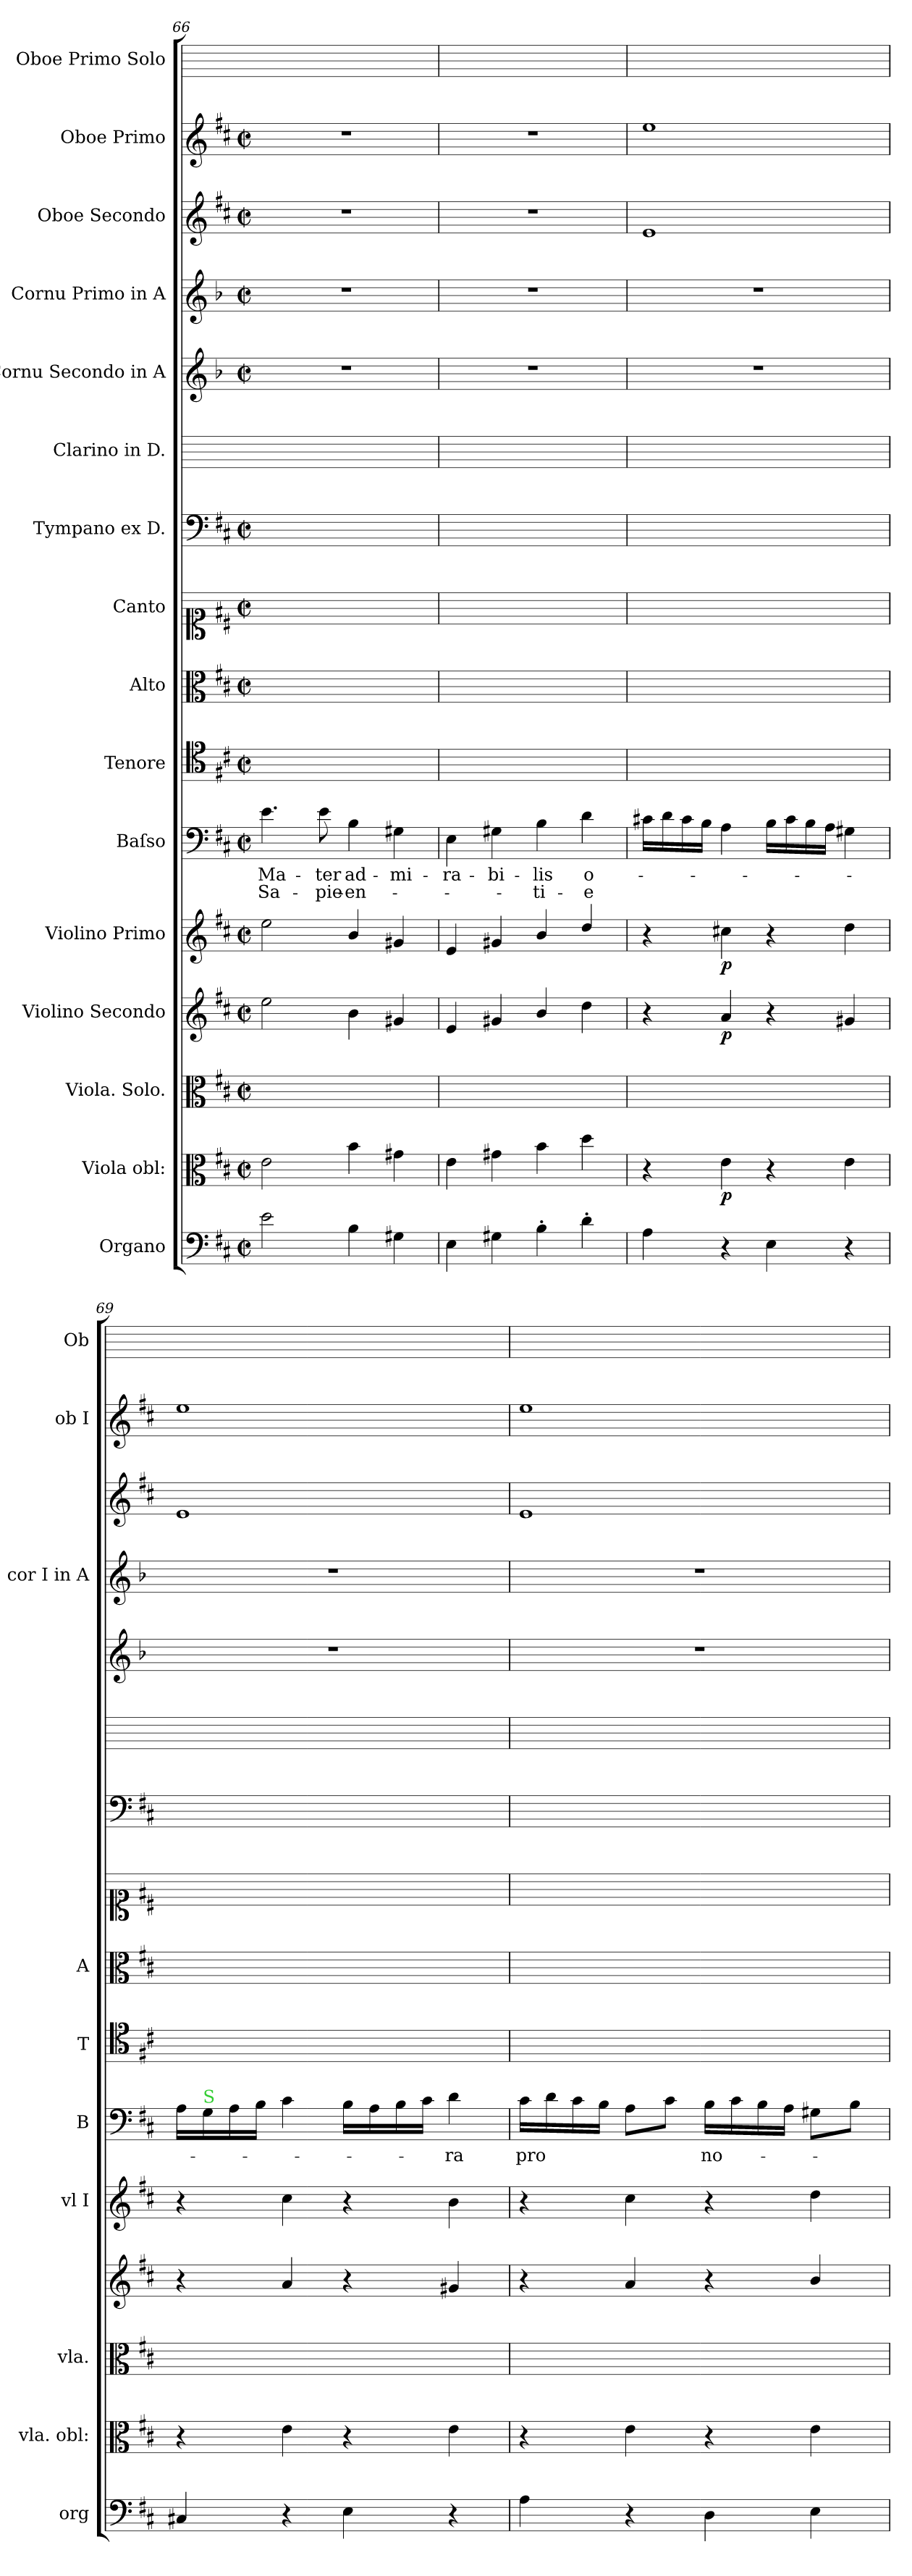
**kern	**dynam	**kern	**dynam	**kern	**kern	**dynam	**kern	**dynam	**kern	**text	**text	**kern	**kern	**kern	**kern	**kern	**kern	**kern	**kern	**dynam	**kern	**dynam	**kern
*part16	*part16	*part15	*part15	*part14	*part13	*part13	*part12	*part12	*part11	*part11	*part11	*part10	*part9	*part8	*part7	*part6	*part5	*part4	*part3	*part3	*part2	*part2	*part1
*staff16	*staff16	*staff15	*staff15	*staff14	*staff13	*staff13	*staff12	*staff12	*staff11	*staff11	*staff11	*staff10	*staff9	*staff8	*staff7	*staff6	*staff5	*staff4	*staff3	*staff3	*staff2	*staff2	*staff1
*I"Organo	*	*I"Viola obl:	*	*I"Viola. Solo.	*I"Violino Secondo	*	*I"Violino Primo	*	*I"Baſso	*	*	*I"Tenore	*I"Alto	*I"Canto	*I"Tympano ex D.	*I"Clarino in D.	*I"Cornu Secondo in A	*I"Cornu Primo in A	*I"Oboe Secondo	*	*I"Oboe Primo	*	*I"Oboe Primo Solo
*I'org	*	*I'vla. obl:	*	*I'vla.	*	*	*I'vl I	*	*I'B	*	*	*I'T	*I'A	*	*	*	*	*I'cor I in A	*	*	*I'ob I	*	*I'Ob
*clefF4	*	*clefC3	*	*clefC3	*clefG2	*	*clefG2	*	*clefF4	*	*	*clefC4	*clefC3	*clefC1	*clefF4	*	*clefG2	*clefG2	*clefG2	*	*clefG2	*	*
*	*	*	*	*	*	*	*	*	*	*	*	*	*	*	*	*	*ITrd2c3	*ITrd2c3	*	*	*	*	*
*k[f#c#]	*	*k[f#c#]	*	*k[f#c#]	*k[f#c#]	*	*k[f#c#]	*	*k[f#c#]	*	*	*k[f#c#]	*k[f#c#]	*k[f#c#]	*k[f#c#]	*	*k[f#c#]	*k[f#c#]	*k[f#c#]	*	*k[f#c#]	*	*
*D:	*	*D:	*	*D:	*D:	*	*D:	*	*D:	*	*	*D:	*D:	*D:	*D:	*	*D:	*D:	*D:	*	*D:	*	*
*M2/2	*	*M2/2	*	*M2/2	*M2/2	*	*M2/2	*	*M2/2	*	*	*M2/2	*M2/2	*M2/2	*M2/2	*	*M2/2	*M2/2	*M2/2	*	*M2/2	*	*
*met(c|)	*	*met(c|)	*	*met(c|)	*met(c|)	*	*met(c|)	*	*met(c|)	*	*	*met(c|)	*met(c|)	*met(c|)	*met(c|)	*	*met(c|)	*met(c|)	*met(c|)	*	*met(c|)	*	*
=66	=66	=66	=66	=66	=66	=66	=66	=66	=66	=66	=66	=66	=66	=66	=66	=66	=66	=66	=66	=66	=66	=66	=66
2e\	.	2e\	.	1ryy	2ee\	.	2ee\	.	4.e\	Ma-	Sa-	1ryy	1ryy	1ryy	1ryy	1ryy	1r	1r	1r	.	1r	.	1ryy
.	.	.	.	.	.	.	.	.	8e\	-ter	-pie-	.	.	.	.	.	.	.	.	.	.	.	.
4B\	.	4b\	.	.	4b\	.	4b/	.	4B\	ad-	-en-	.	.	.	.	.	.	.	.	.	.	.	.
4G#X\	.	4g#X\	.	.	4g#X/	.	4g#X/	.	4G#X\	-mi-	.	.	.	.	.	.	.	.	.	.	.	.	.
=67	=67	=67	=67	=67	=67	=67	=67	=67	=67	=67	=67	=67	=67	=67	=67	=67	=67	=67	=67	=67	=67	=67	=67
4E\	.	4e\	.	1ryy	4e/	.	4e/	.	4E\	-ra-	.	1ryy	1ryy	1ryy	1ryy	1ryy	1r	1r	1r	.	1r	.	1ryy
4G#X\	.	4g#X\	.	.	4g#X/	.	4g#X/	.	4G#X\	-bi-	.	.	.	.	.	.	.	.	.	.	.	.	.
4B'\	.	4b\	.	.	4b/	.	4b/	.	4B\	-lis	-ti-	.	.	.	.	.	.	.	.	.	.	.	.
4d'\	.	4dd\	.	.	4dd\	.	4dd/	.	4d\	o-	-e	.	.	.	.	.	.	.	.	.	.	.	.
=68	=68	=68	=68	=68	=68	=68	=68	=68	=68	=68	=68	=68	=68	=68	=68	=68	=68	=68	=68	=68	=68	=68	=68
!	!LO:DY:b	!	!	!	!	!	!	!	!	!	!	!	!	!	!	!	!	!	!	!	!	!	!
4A\	po.	4r	.	1ryy	4r	.	4r	.	16c#X\LL	.	.	1ryy	1ryy	1ryy	1ryy	1ryy	1r	1r	1e/	po.	1ee\	po.	1ryy
.	.	.	.	.	.	.	.	.	16d\	.	.	.	.	.	.	.	.	.	.	.	.	.	.
.	.	.	.	.	.	.	.	.	16c#\	.	.	.	.	.	.	.	.	.	.	.	.	.	.
.	.	.	.	.	.	.	.	.	16B\JJ	.	.	.	.	.	.	.	.	.	.	.	.	.	.
!	!	!	!	!	!	!	!	!LO:DY:b	!	!	!	!	!	!	!	!	!	!	!	!	!	!	!
4r	.	4e\	p	.	4a/	p	4cc#X\	p	4A\	.	.	.	.	.	.	.	.	.	.	.	.	.	.
4E\	.	4r	.	.	4r	.	4r	.	16B\LL	.	.	.	.	.	.	.	.	.	.	.	.	.	.
.	.	.	.	.	.	.	.	.	16c#\	.	.	.	.	.	.	.	.	.	.	.	.	.	.
.	.	.	.	.	.	.	.	.	16B\	.	.	.	.	.	.	.	.	.	.	.	.	.	.
.	.	.	.	.	.	.	.	.	16A\JJ	.	.	.	.	.	.	.	.	.	.	.	.	.	.
4r	.	4e\	.	.	4g#X/	.	4dd\	.	4G#X\	.	.	.	.	.	.	.	.	.	.	.	.	.	.
=69	=69	=69	=69	=69	=69	=69	=69	=69	=69	=69	=69	=69	=69	=69	=69	=69	=69	=69	=69	=69	=69	=69	=69
4C#X/	.	4r	.	1ryy	4r	.	4r	.	16A\LL	.	.	1ryy	1ryy	1ryy	1ryy	1ryy	1r	1r	1e/	.	1ee\	.	1ryy
!	!	!	!	!	!	!	!	!	!LO:TX:a:color=limegreen:t=S	!	!	!	!	!	!	!	!	!	!	!	!	!	!
.	.	.	.	.	.	.	.	.	16G\	.	.	.	.	.	.	.	.	.	.	.	.	.	.
.	.	.	.	.	.	.	.	.	16A\	.	.	.	.	.	.	.	.	.	.	.	.	.	.
.	.	.	.	.	.	.	.	.	16B\JJ	.	.	.	.	.	.	.	.	.	.	.	.	.	.
4r	.	4e\	.	.	4a/	.	4cc#\	.	4c#\	.	.	.	.	.	.	.	.	.	.	.	.	.	.
4E\	.	4r	.	.	4r	.	4r	.	16B\LL	.	.	.	.	.	.	.	.	.	.	.	.	.	.
.	.	.	.	.	.	.	.	.	16A\	.	.	.	.	.	.	.	.	.	.	.	.	.	.
.	.	.	.	.	.	.	.	.	16B\	.	.	.	.	.	.	.	.	.	.	.	.	.	.
.	.	.	.	.	.	.	.	.	16c#\JJ	.	.	.	.	.	.	.	.	.	.	.	.	.	.
4r	.	4e\	.	.	4g#X/	.	4b\	.	4d\	-ra	.	.	.	.	.	.	.	.	.	.	.	.	.
=70	=70	=70	=70	=70	=70	=70	=70	=70	=70	=70	=70	=70	=70	=70	=70	=70	=70	=70	=70	=70	=70	=70	=70
4A\	.	4r	.	1ryy	4r	.	4r	.	16c#\LL	pro	.	1ryy	1ryy	1ryy	1ryy	1ryy	1r	1r	1e/	.	1ee\	.	1ryy
.	.	.	.	.	.	.	.	.	16d\	.	.	.	.	.	.	.	.	.	.	.	.	.	.
.	.	.	.	.	.	.	.	.	16c#\	.	.	.	.	.	.	.	.	.	.	.	.	.	.
.	.	.	.	.	.	.	.	.	16B\JJ	.	.	.	.	.	.	.	.	.	.	.	.	.	.
4r	.	4e\	.	.	4a/	.	4cc#\	.	8A\L	.	.	.	.	.	.	.	.	.	.	.	.	.	.
.	.	.	.	.	.	.	.	.	8c#\J	.	.	.	.	.	.	.	.	.	.	.	.	.	.
4D\	.	4r	.	.	4r	.	4r	.	16B\LL	no-	.	.	.	.	.	.	.	.	.	.	.	.	.
.	.	.	.	.	.	.	.	.	16c#\	.	.	.	.	.	.	.	.	.	.	.	.	.	.
.	.	.	.	.	.	.	.	.	16B\	.	.	.	.	.	.	.	.	.	.	.	.	.	.
.	.	.	.	.	.	.	.	.	16A\JJ	.	.	.	.	.	.	.	.	.	.	.	.	.	.
4E\	.	4e\	.	.	4b/	.	4dd\	.	8G#X\L	.	.	.	.	.	.	.	.	.	.	.	.	.	.
.	.	.	.	.	.	.	.	.	8B\J	.	.	.	.	.	.	.	.	.	.	.	.	.	.
=	=	=	=	=	=	=	=	=	=	=	=	=	=	=	=	=	=	=	=	=	=	=	=
*-	*-	*-	*-	*-	*-	*-	*-	*-	*-	*-	*-	*-	*-	*-	*-	*-	*-	*-	*-	*-	*-	*-	*-
